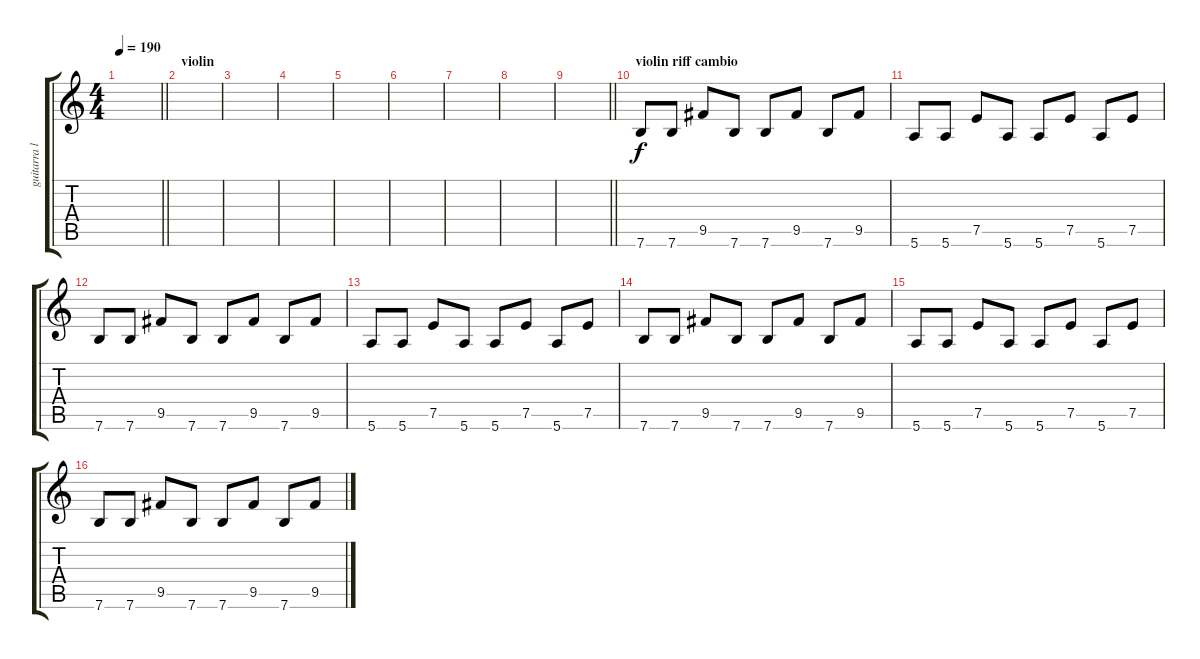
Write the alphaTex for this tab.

\track ("guitarra lider" "guitarra l") {instrument distortionguitar}
\staff {score tabs}
\tuning (E4 B3 G3 D3 A2 E2) {hide}
\ts (4 4)
\tempo 190
\clef g2
\barLineRight lightlight
\ks c
|
\section ("" "violin")
|
|
|
|
|
|
|
\barLineRight lightlight
|
\section ("" "violin riff cambio")
7.6.8 7.6.8 9.5.8 7.6.8 7.6.8 9.5.8 7.6.8 9.5.8 |
5.6.8 5.6.8 7.5.8 5.6.8 5.6.8 7.5.8 5.6.8 7.5.8 |
7.6.8 7.6.8 9.5.8 7.6.8 7.6.8 9.5.8 7.6.8 9.5.8 |
5.6.8 5.6.8 7.5.8 5.6.8 5.6.8 7.5.8 5.6.8 7.5.8 |
7.6.8 7.6.8 9.5.8 7.6.8 7.6.8 9.5.8 7.6.8 9.5.8 |
5.6.8 5.6.8 7.5.8 5.6.8 5.6.8 7.5.8 5.6.8 7.5.8 |
7.6.8 7.6.8 9.5.8 7.6.8 7.6.8 9.5.8 7.6.8 9.5.8
